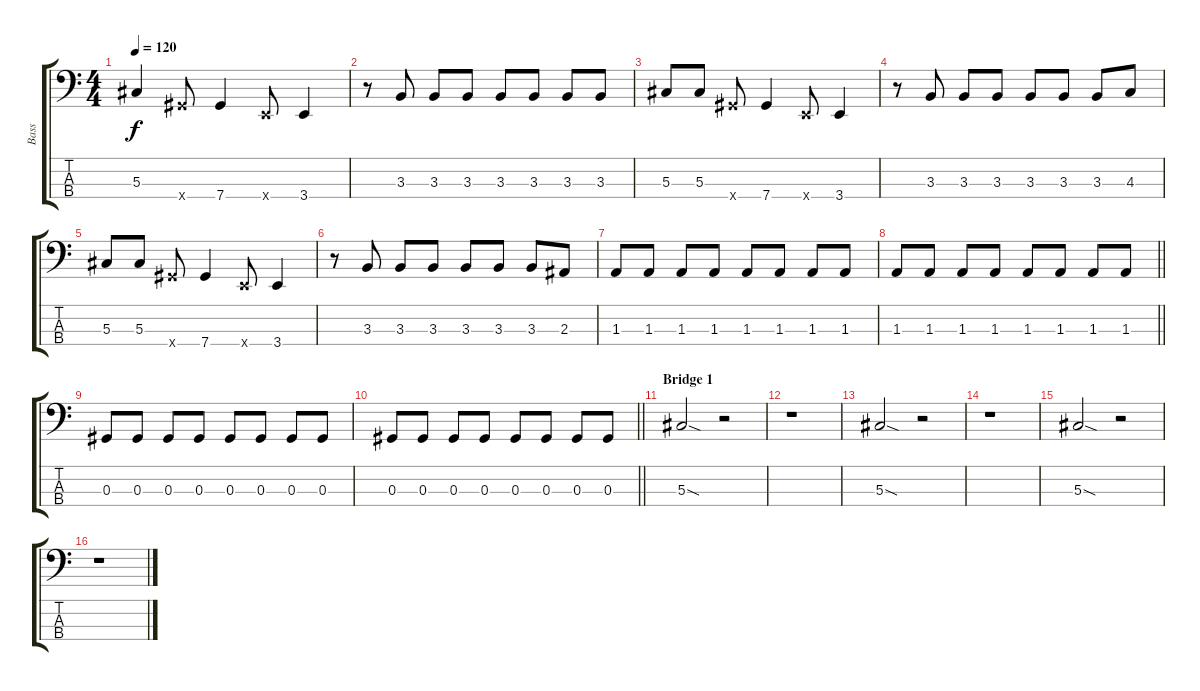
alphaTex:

\track ("Bass" "Bass") {instrument electricbasspick}
\staff {score tabs}
\tuning (Gb2 Db2 Ab1 Db1) {hide}
\ts (4 4)
\tempo 120
\clef f4
\ks c
5.3.4{dy f} 7.4{x}.8 7.4.4 3.4{x}.8 3.4.4 |
r.8 3.3.8 3.3.8 3.3.8 3.3.8 3.3.8 3.3.8 3.3.8 |
5.3.8 5.3.8 7.4{x}.8 7.4.4 3.4{x}.8 3.4.4 |
r.8 3.3.8 3.3.8 3.3.8 3.3.8 3.3.8 3.3.8 4.3.8 |
5.3.8 5.3.8 7.4{x}.8 7.4.4 3.4{x}.8 3.4.4 |
r.8 3.3.8 3.3.8 3.3.8 3.3.8 3.3.8 3.3.8 2.3.8 |
1.3.8 1.3.8 1.3.8 1.3.8 1.3.8 1.3.8 1.3.8 1.3.8 |
\barLineRight lightlight
1.3.8 1.3.8 1.3.8 1.3.8 1.3.8 1.3.8 1.3.8 1.3.8 |
0.3.8 0.3.8 0.3.8 0.3.8 0.3.8 0.3.8 0.3.8 0.3.8 |
\barLineRight lightlight
0.3.8 0.3.8 0.3.8 0.3.8 0.3.8 0.3.8 0.3.8 0.3.8 |
\section ("" "Bridge 1")
5.3{sod}.2 r.2 |
r.1 |
5.3{sod}.2 r.2 |
r.1 |
5.3{sod}.2 r.2 |
r.1
